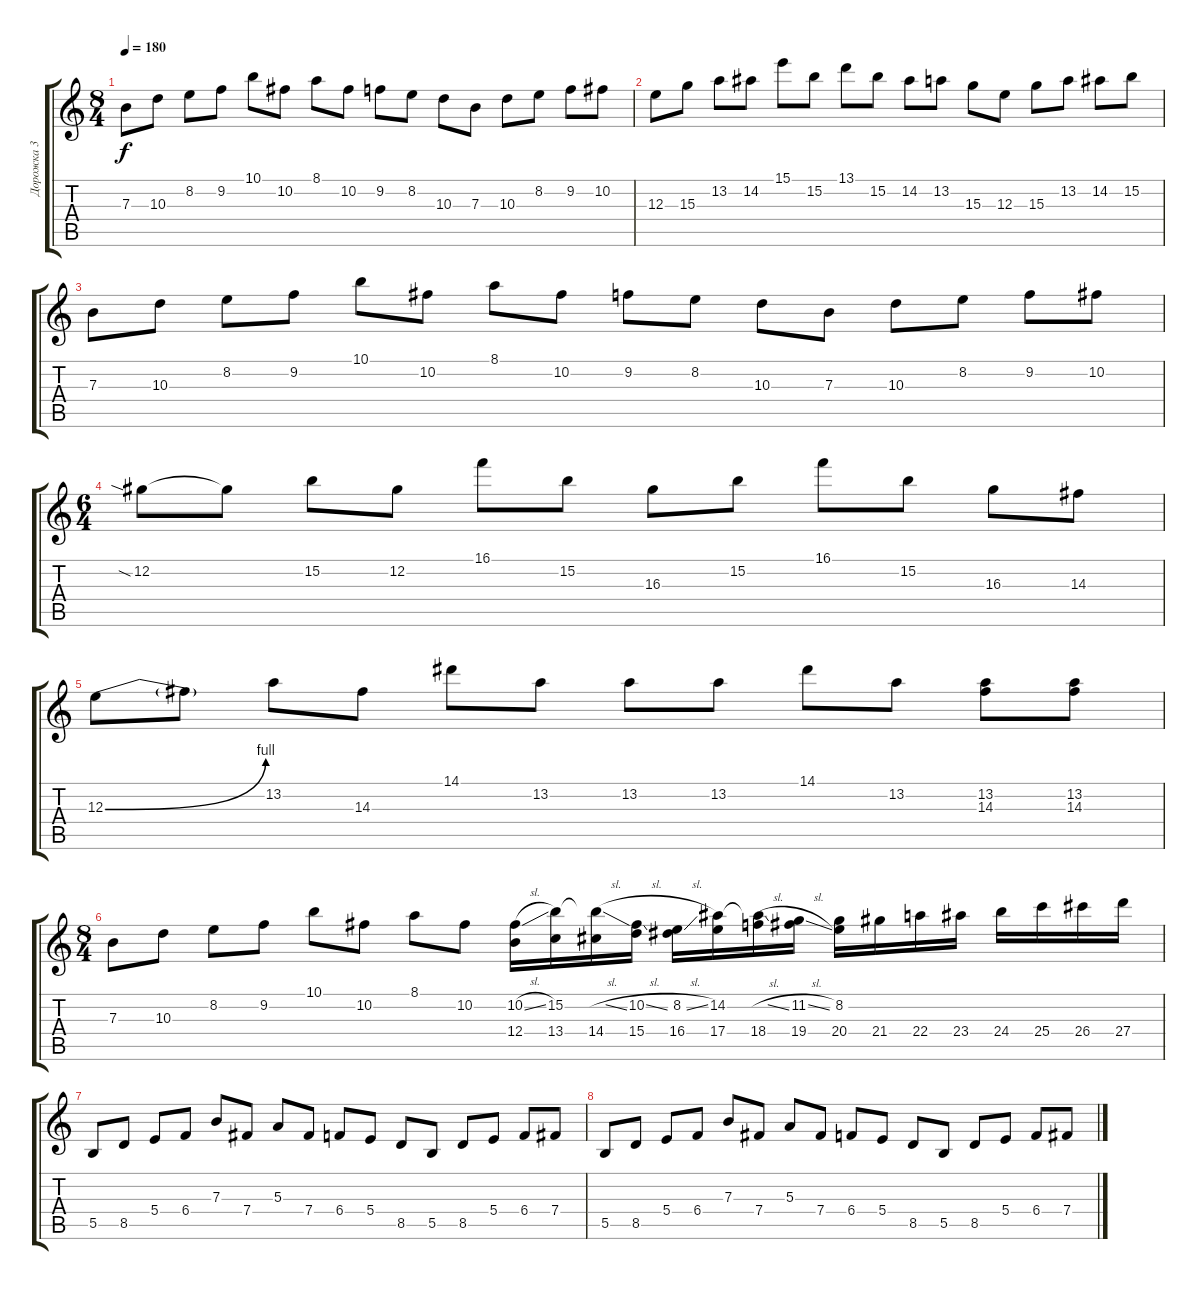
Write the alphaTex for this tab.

\track ("Дорожка 3" "Дорожка 3") {instrument distortionguitar}
\staff {score tabs}
\tuning (Db4 Ab3 E3 B2 Gb2 Db2) {hide}
\ts (8 4)
\tempo 180
\clef g2
\ks c
7.3.8{dy f} 10.3.8 8.2.8 9.2.8 10.1.8 10.2.8 8.1.8 10.2.8 9.2.8 8.2.8 10.3.8 7.3.8 10.3.8 8.2.8 9.2.8 10.2.8 |
12.3.8 15.3.8 13.2.8 14.2.8 15.1.8 15.2.8 13.1.8 15.2.8 14.2.8 13.2.8 15.3.8 12.3.8 15.3.8 13.2.8 14.2.8 15.2.8 |
7.3.8 10.3.8 8.2.8 9.2.8 10.1.8 10.2.8 8.1.8 10.2.8 9.2.8 8.2.8 10.3.8 7.3.8 10.3.8 8.2.8 9.2.8 10.2.8 |
\ts (6 4)
12.2{sia}.8 12.2{t}.8 15.2.8 12.2.8 16.1.8 15.2.8 16.3.8 15.2.8 16.1.8 15.2.8 16.3.8 14.3.8 |
12.3{be (bend 0 0 60 4)}.8 12.3{t}.8 13.2.8 14.3.8 14.1.8 13.2.8 13.2.8 13.2.8 14.1.8 13.2.8 (13.2 14.3).8 (13.2 14.3).8 |
\ts (8 4)
7.3.8 10.3.8 8.2.8 9.2.8 10.1.8 10.2.8 8.1.8 10.2.8 (10.2{sl} 12.4).16{instrument guitarfretnoise} (15.2 13.4).16 (15.2{sl t} 14.4).16 (10.2{sl} 15.4).16 (8.2{sl} 16.4).16 (14.2 17.4).16 (14.2{sl t} 18.4).16 (11.2{sl} 19.4).16 (8.2 20.4).16 21.4.16 22.4.16 23.4.16 24.4.16 25.4.16 26.4.16 27.4.16 |
5.5.8{instrument distortionguitar} 8.5.8 5.4.8 6.4.8 7.3.8 7.4.8 5.3.8 7.4.8 6.4.8 5.4.8 8.5.8 5.5.8 8.5.8 5.4.8 6.4.8 7.4.8 |
5.5.8 8.5.8 5.4.8 6.4.8 7.3.8 7.4.8 5.3.8 7.4.8 6.4.8 5.4.8 8.5.8 5.5.8 8.5.8 5.4.8 6.4.8 7.4.8
